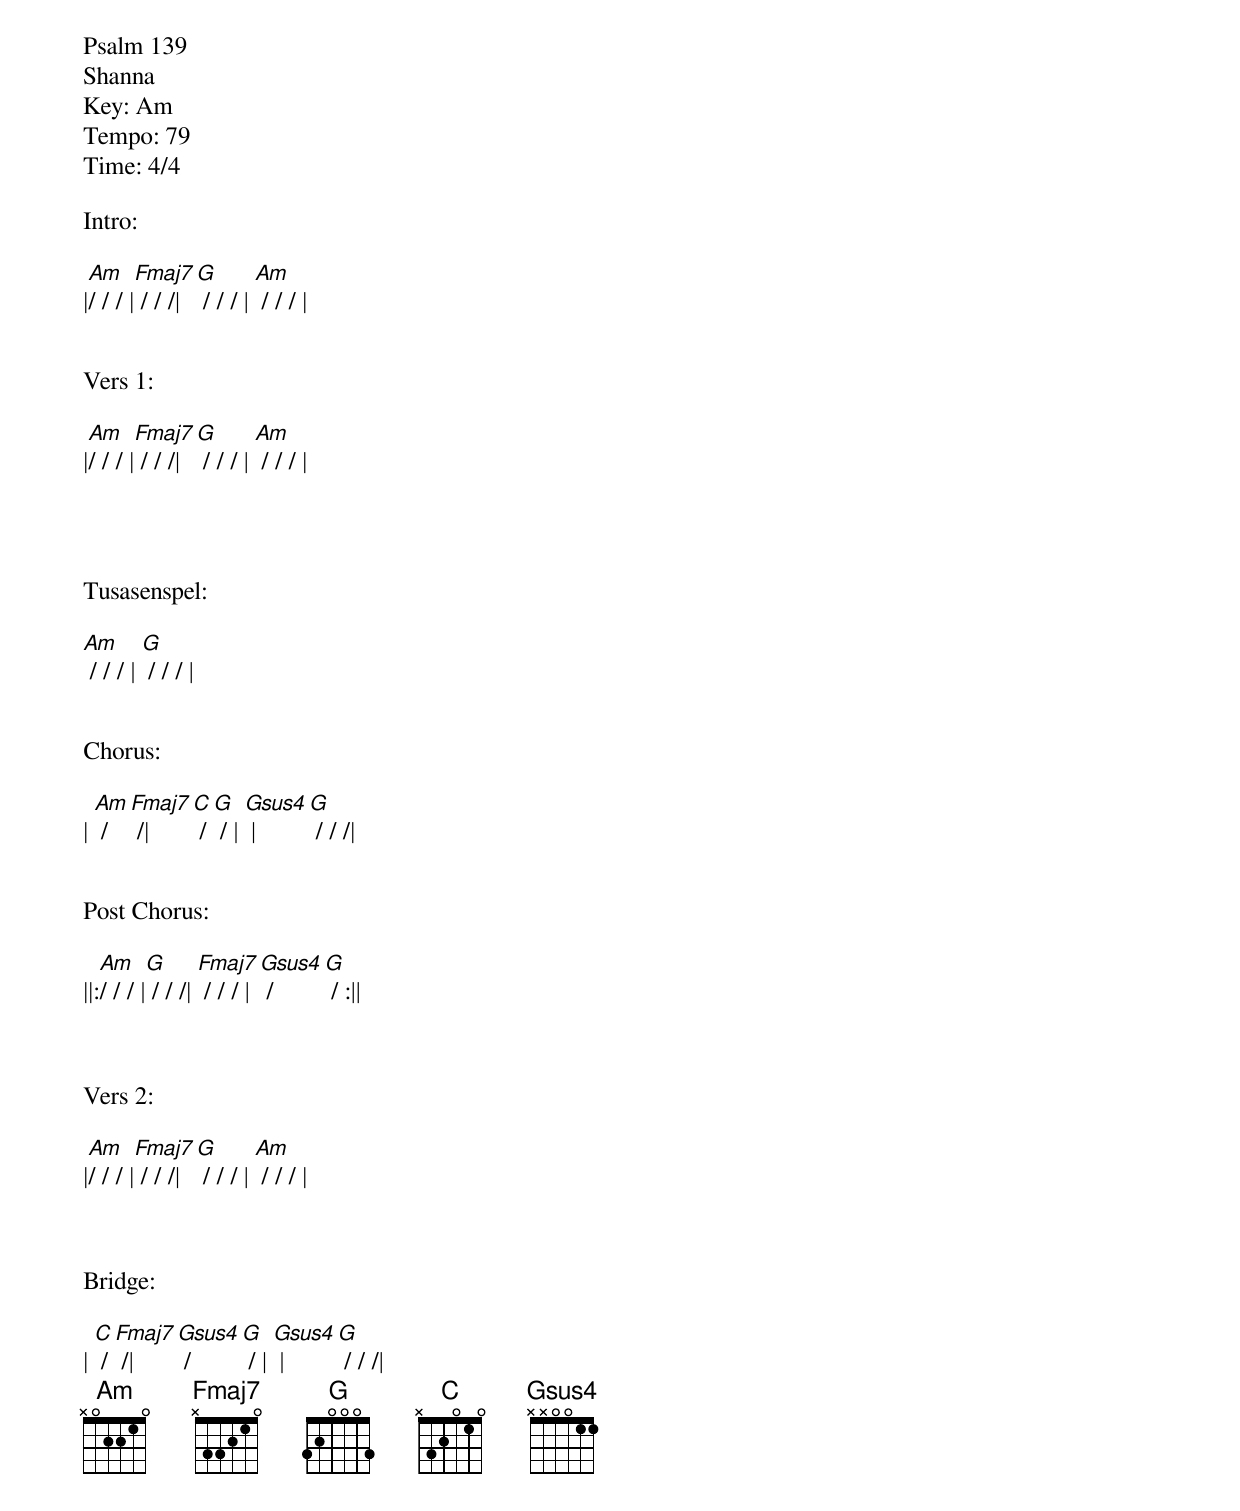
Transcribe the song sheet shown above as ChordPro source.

Psalm 139
Shanna
Key: Am
Tempo: 79
Time: 4/4

Intro:

|[Am]/ / / |[Fmaj7] / / /| [G] / / / | [Am] / / / |


Vers 1:

|[Am]/ / / |[Fmaj7] / / /| [G] / / / | [Am] / / / |




Tusasenspel:

[Am] / / / | [G] / / / |


Chorus:

| [Am] / [Fmaj7] /| [C] / [G] / | [Gsus4] | [G] / / /|


Post Chorus:

||:[Am]/ / / |[G] / / /| [Fmaj7] / / / | [Gsus4] /[G] / :||



Vers 2:

|[Am]/ / / |[Fmaj7] / / /| [G] / / / | [Am] / / / |



Bridge:

| [C] / [Fmaj7] /| [Gsus4] / [G] / | [Gsus4] | [G] / / /|
